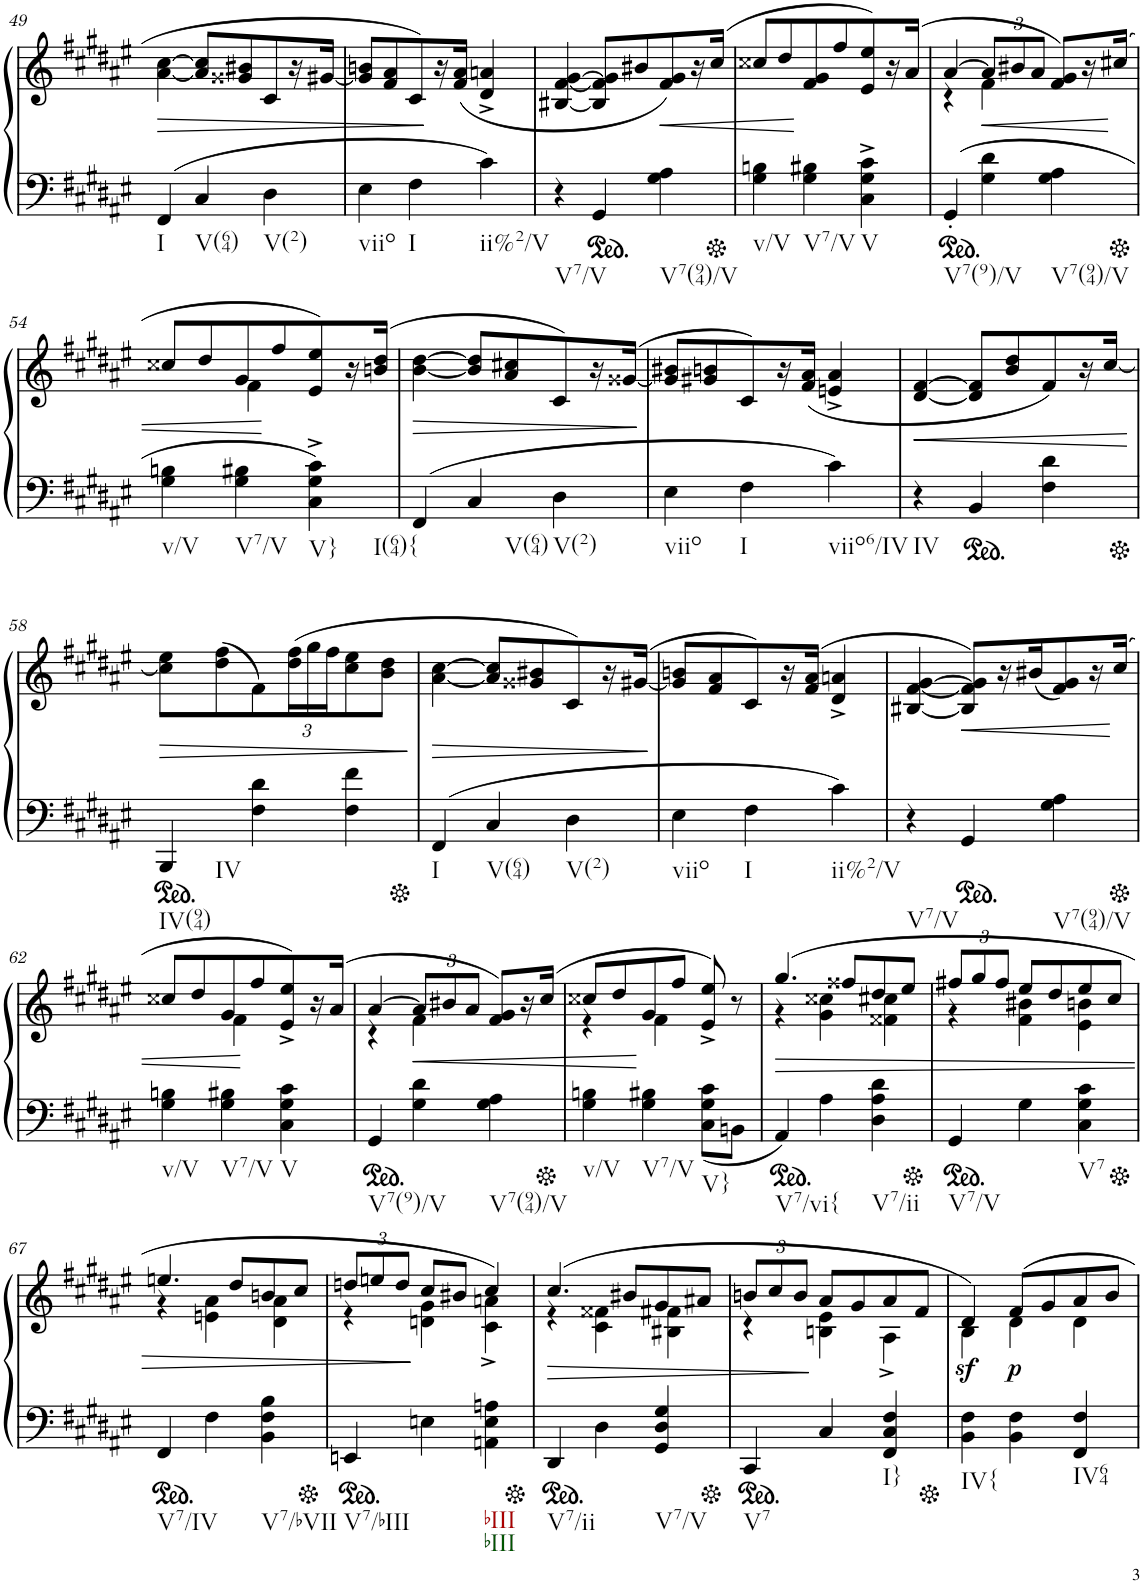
**kern	**kern	**dynam
*part2	*part1	*part1
*staff2	*staff1	*staff1
*I"Piano	*I"Piano	*
*I'Pno	*I'Pno	*
!!LO:PB:g=z
*clefF4	*clefG2	*
*k[f#c#g#d#a#e#]	*k[f#c#g#d#a#e#]	*
*M3/4	*M3/4	*
=49	=49	=49
!LO:TX:b:t=I	!	!
!	!	!LO:HP:b
(4FF#/	[4a#\ [4cc#\	>
!LO:TX:b:t=V(64)	!	!
4C#/	8a#/] 8cc#/]L	.
.	8g##X/ 8b#X/	.
!LO:TX:b:t=V(2)	!	!
4D#\	8c#/	.
.	16r	.
.	[16g#X/JJ	.
=50	=50	=50
!LO:TX:b:t=viio	!	!
4E#\	8g#/] 8bn/L	.
.	8f#/ 8a#/	.
!LO:TX:b:t=I	!	!
4F#\	8c#/	.
.	16r	]
.	(16f#/ 16a#/JJ	.
!LO:TX:b:t=ii%2/V	!	!
4c#\)	4d#/^ 4an/^	.
=51	=51	=51
!LO:TX:b:t=V7/V	!	!
4r	[4B#X/ [4f#/ [4g#/	.
*ped	*	*
4GG#/	8B#/] 8f#/] 8g#/]L	.
.	8b#X/	.
!LO:TX:b:t=V7(94)/V	!	!
!	!	!LO:HP:b
4G#\ 4A#\	8f#/ 8g#/)	<
.	16r	.
.	(>16cc#/JJ	.
=52	=52	=52
*Xped	*	*
!LO:TX:b:t=v/V	!	!
4G#\ 4Bn\	8cc##X/L	.
.	8dd#/	.
!LO:TX:b:t=V7/V	!	!
4G#\ 4B#X\	8f#/ 8g#/	[
.	8ff#/	.
!LO:TX:b:t=V	!	!
4C#\^ 4G#\^ 4c#\^	8e#/ 8ee#/)	.
.	16r	.
.	(>16a#/JJ	.
=53	=53	=53
*ped	*	*
*	*^	*
!LO:TX:b:t=V7(9)/V	!	!	!
(4GG#'/	[4a#/	4r	.
*	*Xbrackettup	*	*
!	!	!	!LO:HP:b
4G#\ 4d#\	12a#/L]	4f#\	<
.	12b#X/	.	.
.	12a#/J	.	.
!LO:TX:b:t=V7(94)/V	!	!	!
4G#\ 4A#\	8f#/ 8g#/L)	4ryy	.
.	16r	.	.
.	(>16cc#X/JJ	.	.
!!LO:LB:g=z	!!
=54	=54	=54	=54
*Xped	*	*	*
!LO:TX:b:t=v/V	!	!	!
4G#\ 4Bn\	8cc##X/L	4ryy	.
.	8dd#/	.	.
!LO:TX:b:t=V7/V	!	!	!
4G#\ 4B#X\	8g#/	4f#\	.
.	8ff#/	.	[
!LO:TX:b:t=V}	!	!	!
!LO:TX:b:t=I(64){	!	!	!
4C#\^ 4G#\^ 4c#\^)	8e#/ 8ee#/)	4ryy	.
.	16r	.	.
.	(>16bn/ 16dd#/JJ	.	.
*	*v	*v	*
=55	=55	=55
!	!	!LO:HP:b
(4FF#/	[4b\ [4dd#\	>
!LO:TX:b:t=V(64)	!	!
4C#/	8b/] 8dd#/]L	.
.	8a#/ 8cc#X/	.
!LO:TX:b:t=V(2)	!	!
4D#\	8c#/)	.
.	16r	.
.	(>[16g##X/JJ	.
.	.	]
=56	=56	=56
!LO:TX:b:t=viio	!	!
4E#\	8g##/] 8b#X/L	.
.	8g#X/ 8bn/	.
!LO:TX:b:t=I	!	!
4F#\	8c#/)	.
.	16r	.
.	(16f#/ 16a#/JJ	.
!LO:TX:b:t=viio6/IV	!	!
4c#\)	4en/^ 4a#/^	.
=57	=57	=57
!LO:TX:b:t=IV	!	!
!	!	!LO:HP:b
4r	[4d#/ [4f#/	<
*ped	*	*
4BB/	8d#/] 8f#/]L	.
.	8b/ 8dd#/	.
4F#\ 4d#\	8f#/)	.
.	16r	.
.	[<16cc#/JJ	.
.	.	[
!!LO:LB:g=z
=58	=58	=58
*Xped	*	*
*ped	*	*
!LO:TX:b:t=IV(94)	!	!
!LO:TX:b:t=IV	!	!
!	!	!LO:HP:b
4BBB/	8cc#\] 8ee#\L	>
.	(8dd#\ 8ff#\	.
4F#\ 4d#\	8f#\)	.
.	(24dd#\ 24ff#\L	.
.	24gg#\	.
.	24ff#\J	.
4F#\ 4f#\	8cc#\ 8ee#\	.
.	8b\ 8dd#\J	.
.	.	]
=59	=59	=59
*Xped	*	*
!LO:TX:b:t=I	!	!
!	!	!LO:HP:b
(4FF#/	[4a#\ [4cc#\	>
!LO:TX:b:t=V(64)	!	!
4C#/	8a#/] 8cc#/]L	.
.	8g##X/ 8b#X/	.
!LO:TX:b:t=V(2)	!	!
4D#\	8c#/)	.
.	16r	.
.	(>[16g#X/JJ	.
.	.	]
=60	=60	=60
!LO:TX:b:t=viio	!	!
4E#\	8g#/] 8bn/L	.
.	8f#/ 8a#/	.
!LO:TX:b:t=I	!	!
4F#\	8c#/)	.
.	16r	.
.	(>16f#/ 16a#/JJ	.
!LO:TX:b:t=ii%2/V	!	!
4c#\)	4d#/^ 4an/^	.
=61	=61	=61
!LO:TX:b:t=V7/V	!	!
4r	[4B#X/ [4f#/ [4g#/	.
*ped	*	*
!	!	!LO:HP:b
4GG#/	8B#/] 8f#/] 8g#/]L)	<
.	16r	.
.	(16b#X/J	.
!LO:TX:b:t=V7(94)/V	!	!
4G#\ 4A#\	8f#/ 8g#/)	.
.	16r	.
.	(>16cc#/JJ	.
!!LO:LB:g=z
=62	=62	=62
*Xped	*	*
*	*^	*
!LO:TX:b:t=v/V	!	!	!
4G#\ 4Bn\	8cc##X/L	4ryy	.
.	8dd#/	.	.
!LO:TX:b:t=V7/V	!	!	!
4G#\ 4B#X\	8g#/	4f#\	.
.	8ff#/	.	[
!LO:TX:b:t=V	!	!	!
4C#\ 4G#\ 4c#\	8e#/^ 8ee#/^)	4ryy	.
.	16r	.	.
.	(>16a#/JJ	.	.
=63	=63	=63	=63
*ped	*	*	*
!LO:TX:b:t=V7(9)/V	!	!	!
4GG#/	[4a#/	4r	.
!	!	!	!LO:HP:b
4G#\ 4d#\	12a#/L]	4f#\	<
.	12b#X/	.	.
.	12a#/J	.	.
!LO:TX:b:t=V7(94)/V	!	!	!
4G#\ 4A#\	8f#/ 8g#/L)	4ryy	.
.	16r	.	.
.	(>16cc#/JJ	.	.
=64	=64	=64	=64
*Xped	*	*	*
!LO:TX:b:t=v/V	!	!	!
4G#\ 4Bn\	8cc##X/L	4r	.
.	8dd#/	.	.
!LO:TX:b:t=V7/V	!	!	!
4G#\ 4B#X\	8g#/	4f#\	.
.	8ff#/J	.	[
!LO:TX:b:t=V}	!	!	!
(<8C#\ 8G#\ 8c#\L	8e#/^ 8ee#/^)	4ryy	.
8BBn\J	8r	.	.
=65	=65	=65	=65
*ped	*	*	*
!LO:TX:b:t=V7/vi{	!	!	!
!	!	!	!LO:HP:b
4AA#/)	(4.gg#/	4r	>
4A#\	.	4g#\ 4cc##X\	.
.	8ff##X/L	.	.
!LO:TX:b:t=V7/ii	!	!	!
4D#\ 4A#\ 4d#\	8dd#/	4f##X\ 4cc#X\	.
.	8ee#/J	.	.
=66	=66	=66	=66
*Xped	*	*	*
*ped	*	*	*
!LO:TX:b:t=V7/V	!	!	!
4GG#/	12ff#X/L	4r	.
.	12gg#/	.	.
.	12ff#/J	.	.
4G#\	8ee#/L	4f#\ 4b#X\	.
.	8dd#/	.	.
!LO:TX:b:t=V7	!	!	!
4C#\ 4G#\ 4c#\	8ee#/	4e#\ 4bn\	.
.	8cc#/J	.	.
!!LO:LB:g=z	!!
=67	=67	=67	=67
*Xped	*	*	*
*ped	*	*	*
!LO:TX:b:t=V7/IV	!	!	!
4FF#/	4.een/	4r	.
4F#\	.	4en\ 4a#\	.
.	8dd#/L	.	.
!LO:TX:b:t=V7/bVII	!	!	!
4BB\ 4F#\ 4B\	8bn/	4d#\ 4a#\	.
.	8cc#/J	.	.
=68	=68	=68	=68
*Xped	*	*	*
*ped	*	*	*
!LO:TX:b:t=V7/bIII	!	!	!
4EEn/	12ddn/L	4r	.
.	12een/	.	.
.	12dd/J	.	.
4En\	8cc#/L	4dn\ 4g#\	]
.	8b#X/J	.	.
!LO:TX:b:t=bIII	!	!	!
!LO:TX:b:t=bIII	!	!	!
4AAn\ 4E\ 4An\	4cc#/)	4c#\^ 4an\^	.
=69	=69	=69	=69
*Xped	*	*	*
*ped	*	*	*
!LO:TX:b:t=V7/ii	!	!	!
!	!	!	!LO:HP:b
4DD#/	(4.cc#/	4r	>
4D#\	.	4c#\ 4f##X\	.
.	8b#X/L	.	.
!LO:TX:b:t=V7/V	!	!	!
4GG#/ 4D#/ 4G#/	8g#/	4B#X\ 4f#X\	.
.	8a#X/J	.	.
=70	=70	=70	=70
*Xped	*	*	*
*ped	*	*	*
!LO:TX:b:t=V7	!	!	!
4CC#/	12bn/L	4r	.
.	12cc#/	.	.
.	12b/J	.	.
4C#/	8a#/L	4Bn\ 4e#\	]
.	8g#/	.	.
!LO:TX:b:t=I}	!	!	!
4FF#/ 4C#/ 4F#/	8a#/	4A#^\	.
.	8f#/J	.	.
=71	=71	=71	=71
*Xped	*	*	*
!LO:TX:b:t=IV{	!	!	!
!	!	!	!LO:DY:b
4BB\ 4F#\	4d#/)	4B\	sf
!	!	!	!LO:DY:b
4BB\ 4F#\	8f#/L	4d#\	p
.	8g#/	.	.
!LO:TX:b:t=IV64	!	!	!
4FF#/ 4F#/	8a#/	4d#\	.
.	8b/J	.	.
*	*v	*v	*
=	=	=
*-	*-	*-
